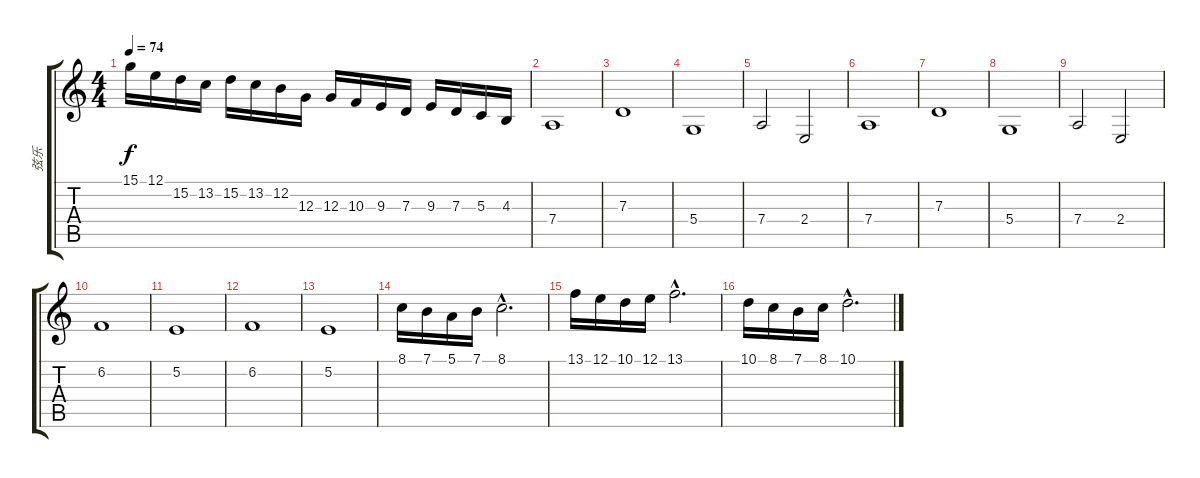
\track ("弦乐" "弦乐") {instrument stringensemble1}
\staff {score tabs}
\tuning (E4 B3 G3 D3 A2 E2) {hide}
\ts (4 4)
\tempo 74
\clef g2
\ks c
15.1.16{dy f} 12.1.16 15.2.16 13.2.16 15.2.16 13.2.16 12.2.16 12.3.16 12.3.16 10.3.16 9.3.16 7.3.16 9.3.16 7.3.16 5.3.16 4.3.16 |
7.4.1 |
7.3.1 |
5.4.1 |
7.4.2 2.4.2 |
7.4.1 |
7.3.1 |
5.4.1 |
7.4.2 2.4.2 |
6.2.1 |
5.2.1 |
6.2.1 |
5.2.1 |
8.1.16 7.1.16 5.1.16 7.1.16 8.1{hac}.2{d} |
13.1.16 12.1.16 10.1.16 12.1.16 13.1{hac}.2{d} |
10.1.16 8.1.16 7.1.16 8.1.16 10.1{hac}.2{d}
